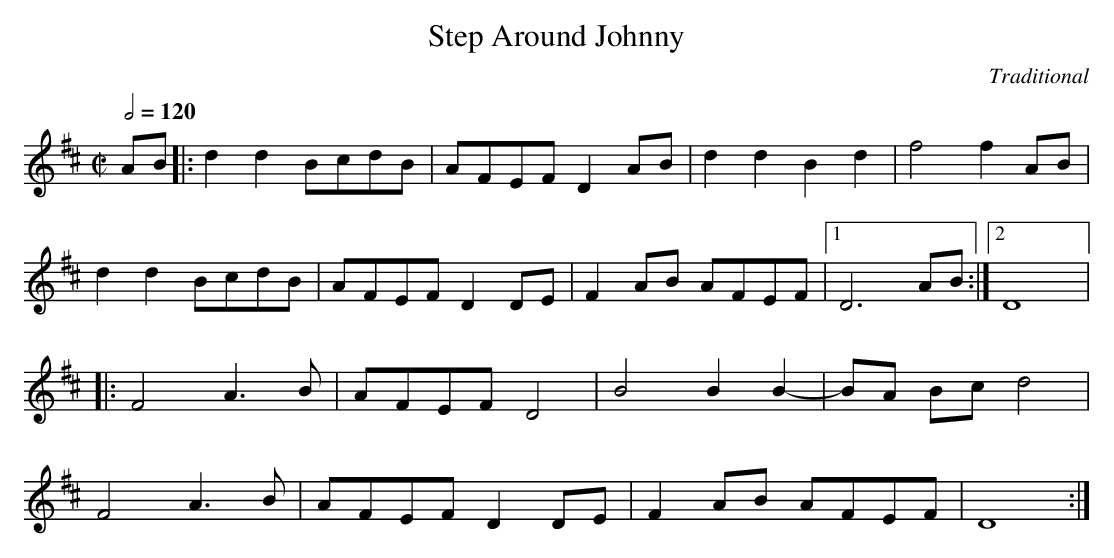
X:1
T:Step Around Johnny
M:C|
L:1/8
Q:1/2=120 %tempo%
C:Traditional
K:Dmaj
AB |: d2d2 BcdB | AFEF D2AB | d2d2 B2d2 | f4 f2 AB |
d2d2 BcdB | AFEF D2 DE | F2AB AFEF |1 D6 AB :|2 D8 |:
F4 A3 B | AFEF D4 | B4 B2B2-| BA Bc d4 |
F4 A3 B | AFEF D2DE | F2AB AFEF | D8 :|
